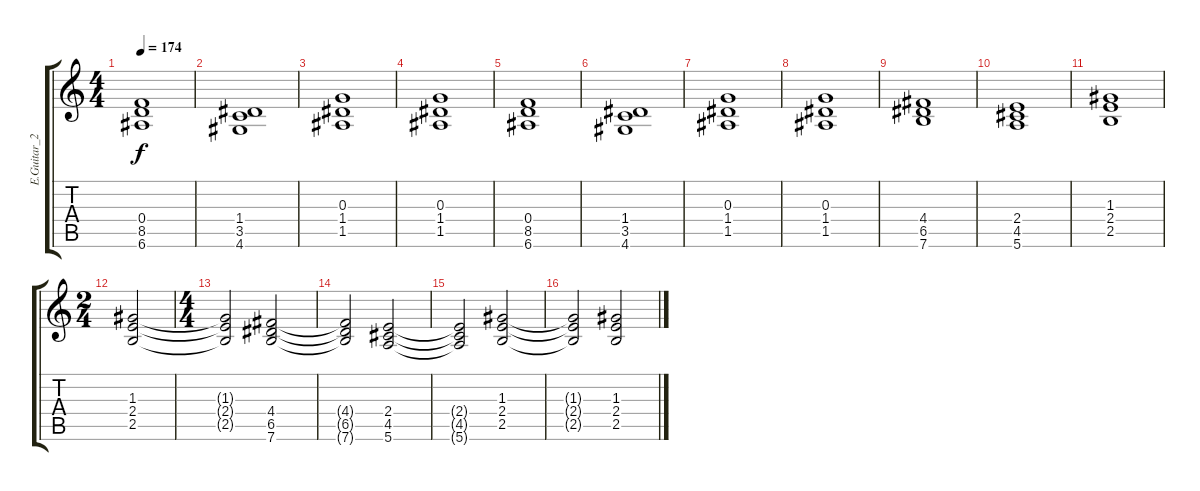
\track ("E.Guitar_2nd" "E.Guitar_2") {instrument distortionguitar}
\staff {score tabs}
\tuning (E4 B3 G3 D3 A2 E2) {hide}
\ts (4 4)
\tempo 174
\clef g2
\ks c
(0.4 8.5 6.6).1{dy f} |
(1.4 3.5 4.6).1 |
(0.3 1.4 1.5).1 |
(0.3 1.4 1.5).1 |
(0.4 8.5 6.6).1 |
(1.4 3.5 4.6).1 |
(0.3 1.4 1.5).1 |
(0.3 1.4 1.5).1 |
(4.4 6.5 7.6).1 |
(2.4 4.5 5.6).1 |
(1.3 2.4 2.5).1 |
\ts (2 4)
(1.3 2.4 2.5).2 |
\ts (4 4)
(1.3{t} 2.4{t} 2.5{t}).2 (4.4 6.5 7.6).2 |
(4.4{t} 6.5{t} 7.6{t}).2 (2.4 4.5 5.6).2 |
(2.4{t} 4.5{t} 5.6{t}).2 (1.3 2.4 2.5).2 |
(1.3{t} 2.4{t} 2.5{t}).2 (1.3 2.4 2.5).2
